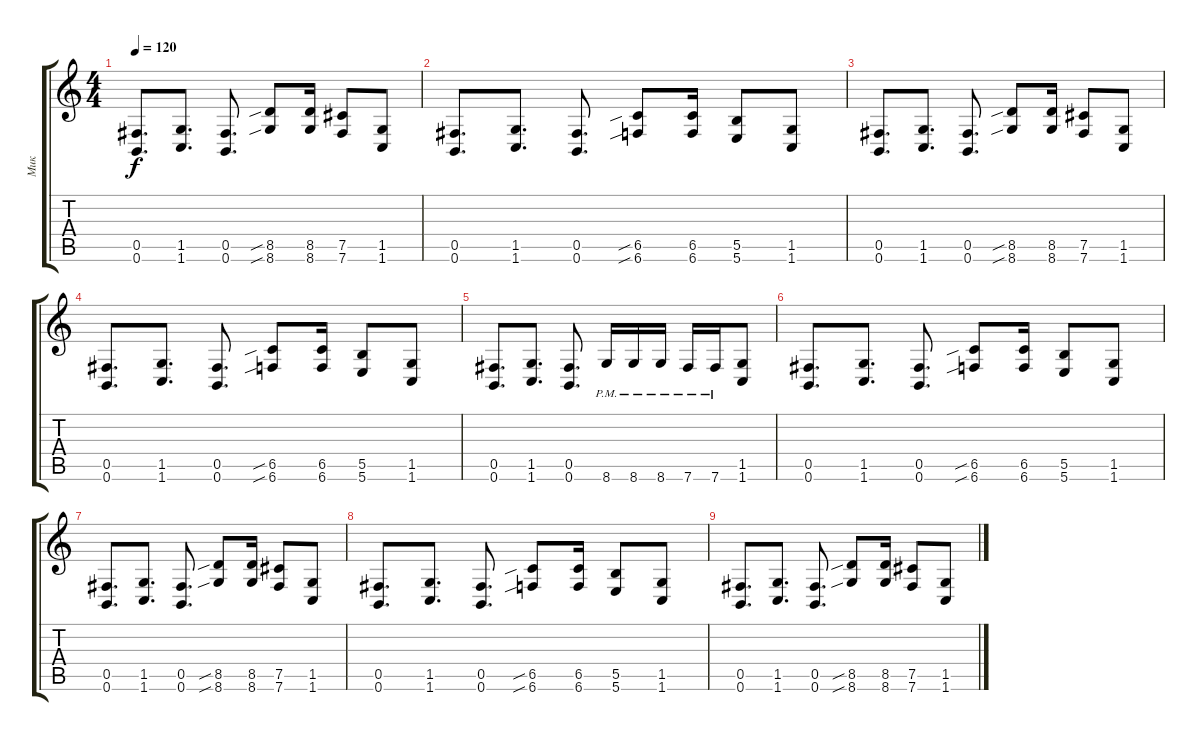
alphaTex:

\track ("Мик" "Мик") {instrument distortionguitar}
\staff {score tabs}
\tuning (Db4 Ab3 E3 B2 Gb2 B1) {hide}
\ts (4 4)
\tempo 120
\clef g2
\ks c
(0.5 0.6).8{d dy f} (1.5 1.6).8{d} (0.5 0.6).8{d} (8.5{sib} 8.6{sib}).8 (8.5 8.6).16 (7.5 7.6).8 (1.5 1.6).8 |
(0.5 0.6).8{d} (1.5 1.6).8{d} (0.5 0.6).8{d} (6.5{sib} 6.6{sib}).8 (6.5 6.6).16 (5.5 5.6).8 (1.5 1.6).8 |
(0.5 0.6).8{d} (1.5 1.6).8{d} (0.5 0.6).8{d} (8.5{sib} 8.6{sib}).8 (8.5 8.6).16 (7.5 7.6).8 (1.5 1.6).8 |
(0.5 0.6).8{d} (1.5 1.6).8{d} (0.5 0.6).8{d} (6.5{sib} 6.6{sib}).8 (6.5 6.6).16 (5.5 5.6).8 (1.5 1.6).8 |
(0.5 0.6).8{d} (1.5 1.6).8{d} (0.5 0.6).8{d} 8.6{pm}.16 8.6{pm}.16 8.6{pm}.16 7.6{pm}.16 7.6{pm}.16 (1.5 1.6).8 |
(0.5 0.6).8{d} (1.5 1.6).8{d} (0.5 0.6).8{d} (6.5{sib} 6.6{sib}).8 (6.5 6.6).16 (5.5 5.6).8 (1.5 1.6).8 |
(0.5 0.6).8{d} (1.5 1.6).8{d} (0.5 0.6).8{d} (8.5{sib} 8.6{sib}).8 (8.5 8.6).16 (7.5 7.6).8 (1.5 1.6).8 |
(0.5 0.6).8{d} (1.5 1.6).8{d} (0.5 0.6).8{d} (6.5{sib} 6.6{sib}).8 (6.5 6.6).16 (5.5 5.6).8 (1.5 1.6).8 |
(0.5 0.6).8{d} (1.5 1.6).8{d} (0.5 0.6).8{d} (8.5{sib} 8.6{sib}).8 (8.5 8.6).16 (7.5 7.6).8 (1.5 1.6).8
